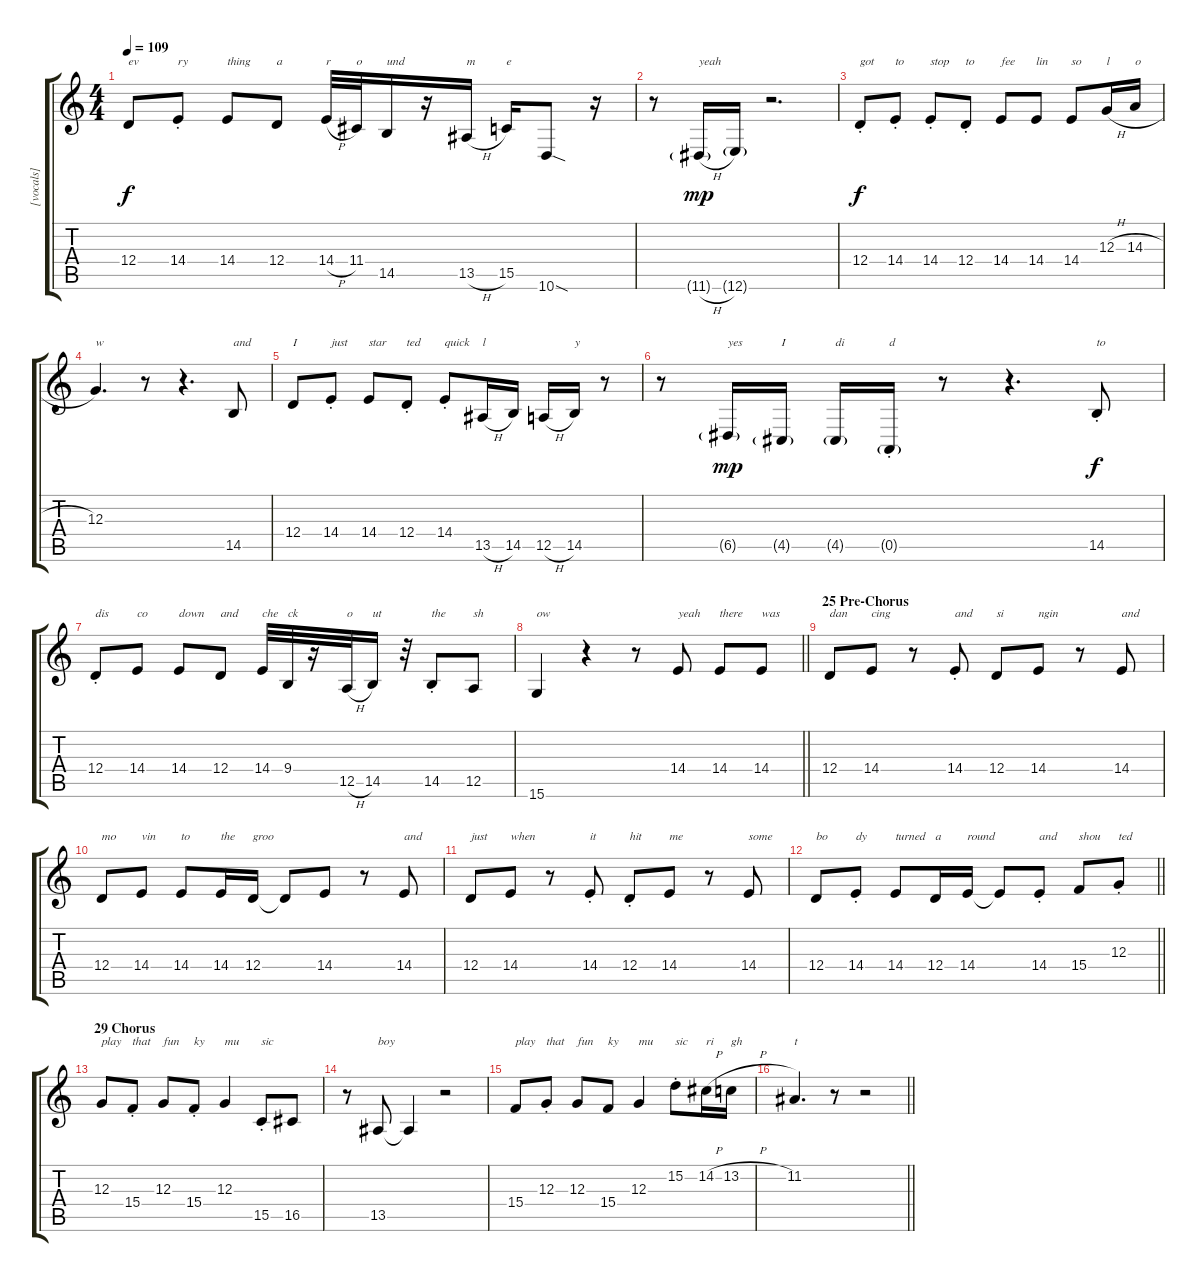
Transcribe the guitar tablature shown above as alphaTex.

\track ("[vocals]" "[vocals]") {instrument lead1square}
\staff {score tabs}
\tuning (E4 B3 G3 D3 A2 E2) {hide}
\ts (4 4)
\tempo 109
\clef g2
\ks c
12.4.8{txt "ev" dy f} 14.4{st}.8{txt "ry"} 14.4.8{txt "thing"} 12.4.8{txt "a"} 14.4{h}.32{txt "r"} 11.4.32{txt "o"} 14.5.16{txt "und"} r.16 13.5{h}.16{txt "m"} 15.5.16{txt "e"} 10.6{sod}.8 r.16 |
r.8 11.6{h g}.16{txt "yeah" dy mp} 12.6{g}.16 r.2{d} |
12.4{st}.8{txt "got" dy f} 14.4{st}.8{txt "to"} 14.4{st}.8{txt "stop"} 12.4{st}.8{txt "to"} 14.4.8{txt "fee"} 14.4.8{txt "lin"} 14.4.8{txt "so"} 12.3{h}.16{txt "l"} 14.3{h}.16{txt "o"} |
12.3.4{d txt "w"} r.8 r.4{d} 14.5.8{txt "and"} |
12.4.8{txt "I"} 14.4{st}.8{txt "just"} 14.4.8{txt "star"} 12.4{st}.8{txt "ted"} 14.4{st}.8{txt "quick"} 13.5{h}.16{txt "l"} 14.5.16 12.5{h}.16 14.5.16{txt "y"} r.8 |
r.8 6.5{g}.16{txt "yes" dy mp} 4.5{g}.16{txt "I"} 4.5{g}.16{txt "di"} 0.5{g st}.16{txt "d"} r.8 r.4{d} 14.5{st}.8{txt "to" dy f} |
12.4{st}.8{txt "dis"} 14.4.8{txt "co"} 14.4.8{txt "down"} 12.4.8{txt "and"} 14.4.32{txt "che"} 9.4.32{txt "ck"} r.16 12.5{h}.32{txt "o"} 14.5.16{txt "ut"} r.32 14.5{st}.8{txt "the"} 12.5.8{txt "sh"} |
\barLineRight lightlight
15.6.4{txt "ow"} r.4 r.8 14.4.8{txt "yeah"} 14.4.8{txt "there"} 14.4.8{txt "was"} |
\section ("" "25 Pre-Chorus")
12.4.8{txt "dan"} 14.4.8{txt "cing"} r.8 14.4{st}.8{txt "and"} 12.4.8{txt "si"} 14.4.8{txt "ngin"} r.8 14.4.8{txt "and"} |
12.4.8{txt "mo"} 14.4.8{txt "vin"} 14.4.8{txt "to"} 14.4.16{txt "the"} 12.4.16{txt "groo"} 12.4{t}.8 14.4.8 r.8 14.4.8{txt "and"} |
12.4.8{txt "just"} 14.4.8{txt "when"} r.8 14.4{st}.8{txt "it"} 12.4{st}.8{txt "hit"} 14.4.8{txt "me"} r.8 14.4.8{txt "some"} |
\barLineRight lightlight
12.4.8{txt "bo"} 14.4{st}.8{txt "dy"} 14.4.8{txt "turned"} 12.4.16{txt "a"} 14.4.16{txt "round"} 14.4{t}.8 14.4{st}.8{txt "and"} 15.4.8{txt "shou"} 12.3{st}.8{txt "ted"} |
\section ("" "29 Chorus")
12.3.8{txt "play"} 15.4{st}.8{txt "that"} 12.3.8{txt "fun"} 15.4{st}.8{txt "ky"} 12.3.4{txt "mu"} 15.5{st}.8{txt "sic"} 16.5.8 |
r.8 13.5.8{txt "boy"} 13.5{t}.4 r.2 |
15.4.8{txt "play"} 12.3{st}.8{txt "that"} 12.3.8{txt "fun"} 15.4.8{txt "ky"} 12.3.4{txt "mu"} 15.2{st}.8{txt "sic"} 14.2{h}.16{txt "ri"} 13.2{h}.16{txt "gh"} |
\barLineRight lightlight
11.2.4{d txt "t"} r.8 r.2
